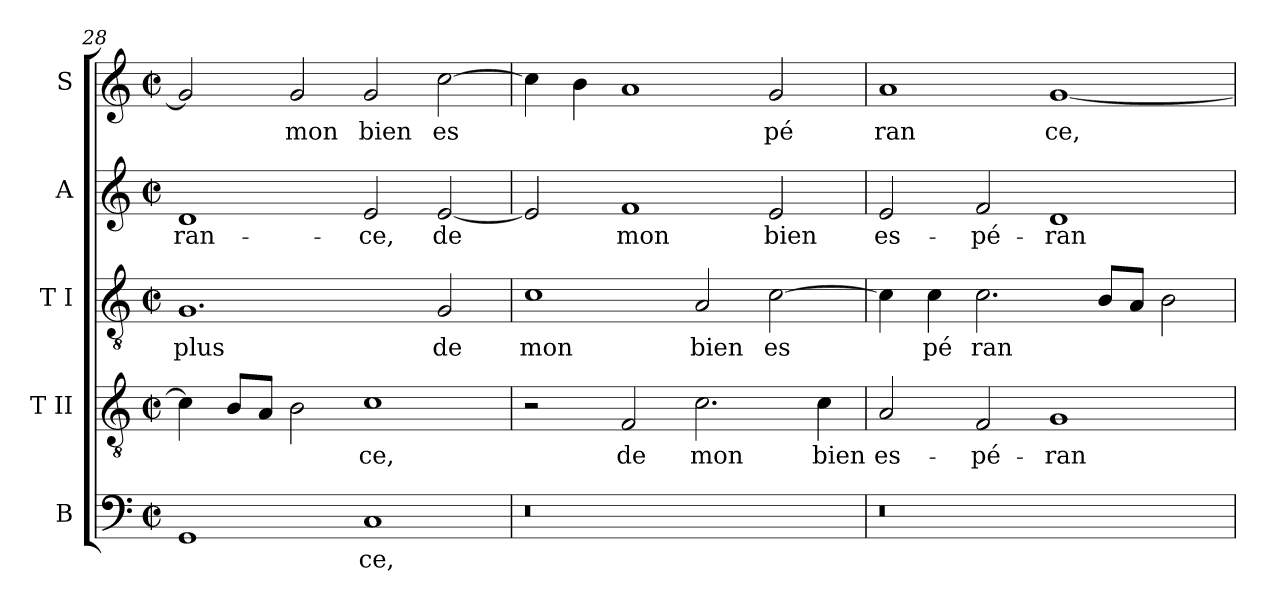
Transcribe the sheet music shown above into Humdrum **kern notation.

**kern	**text	**kern	**text	**kern	**text	**kern	**text	**kern	**text
*part5	*part5	*part4	*part4	*part3	*part3	*part2	*part2	*part1	*part1
*staff5	*staff5	*staff4	*staff4	*staff3	*staff3	*staff2	*staff2	*staff1	*staff1
*I"B	*	*I"T II	*	*I"T I	*	*I"A	*	*I"S	*
!!LO:LB:g=z
*clefF4	*	*clefGv2	*	*clefGv2	*	*clefG2	*	*clefG2	*
*M2/2	*	*M2/2	*	*M2/2	*	*M2/2	*	*M2/2	*
*met(c|)	*	*met(c|)	*	*met(c|)	*	*met(c|)	*	*met(c|)	*
=28	=28	=28	=28	=28	=28	=28	=28	=28	=28
!	!	!	!	!	!LO:LY:b:cj	!	!LO:LY:b:cj	!	!
1GG	.	4c\]	.	1.G	plus	1d	-ran-	2g/]	.
.	.	8B/L	.	.	.	.	.	.	.
.	.	8A/J	.	.	.	.	.	.	.
!	!	!	!	!	!	!	!	!	!LO:LY:b:cj
.	.	2B\	.	.	.	.	.	2g/	mon
!	!LO:LY:b:cj	!	!LO:LY:b:cj	!	!	!	!LO:LY:b:cj	!	!LO:LY:b:cj
1C	ce,	1c	ce,	.	.	2e/	-ce,	2g/	bien
!	!	!	!	!	!LO:LY:b:cj	!	!LO:LY:b:cj	!	!LO:LY:b:cj
.	.	.	.	2G/	de	[<2e/	de	[>2cc\	es
=29	=29	=29	=29	=29	=29	=29	=29	=29	=29
!	!	!	!	!	!LO:LY:b:cj	!	!	!	!
0r	.	2r	.	1c	mon	2e/]	.	4cc\]	.
.	.	.	.	.	.	.	.	4b\	.
!	!	!	!LO:LY:b:cj	!	!	!	!LO:LY:b:cj	!	!
.	.	2F/	de	.	.	1f	mon	1a	.
!	!	!	!LO:LY:b:cj	!	!LO:LY:b:cj	!	!	!	!
.	.	2.c\	mon	2A/	bien	.	.	.	.
!	!	!	!	!	!LO:LY:b:cj	!	!LO:LY:b:cj	!	!LO:LY:b:cj
.	.	.	.	[>2c\	es	2e/	bien	2g/	pé
!	!	!	!LO:LY:b:cj	!	!	!	!	!	!
.	.	4c\	bien	.	.	.	.	.	.
=30	=30	=30	=30	=30	=30	=30	=30	=30	=30
!	!	!	!LO:LY:b:cj	!	!	!	!LO:LY:b:cj	!	!LO:LY:b:cj
0r	.	2A/	es-	4c\]	.	2e/	es-	1a	ran
!	!	!	!	!	!LO:LY:b:cj	!	!	!	!
.	.	.	.	4c\	pé	.	.	.	.
!	!	!	!LO:LY:b:cj	!	!LO:LY:b	!	!LO:LY:b:cj	!	!
.	.	2F/	-pé-	2.c\	ran	2f/	-pé-	.	.
!	!	!	!LO:LY:b:cj	!	!	!	!LO:LY:b:cj	!	!LO:LY:b:cj
.	.	1G	-ran-	.	.	1d	-ran-	[<1g	ce,
.	.	.	.	8B/L	.	.	.	.	.
.	.	.	.	8A/J	.	.	.	.	.
.	.	.	.	2B\	.	.	.	.	.
=	=	=	=	=	=	=	=	=	=
*-	*-	*-	*-	*-	*-	*-	*-	*-	*-
